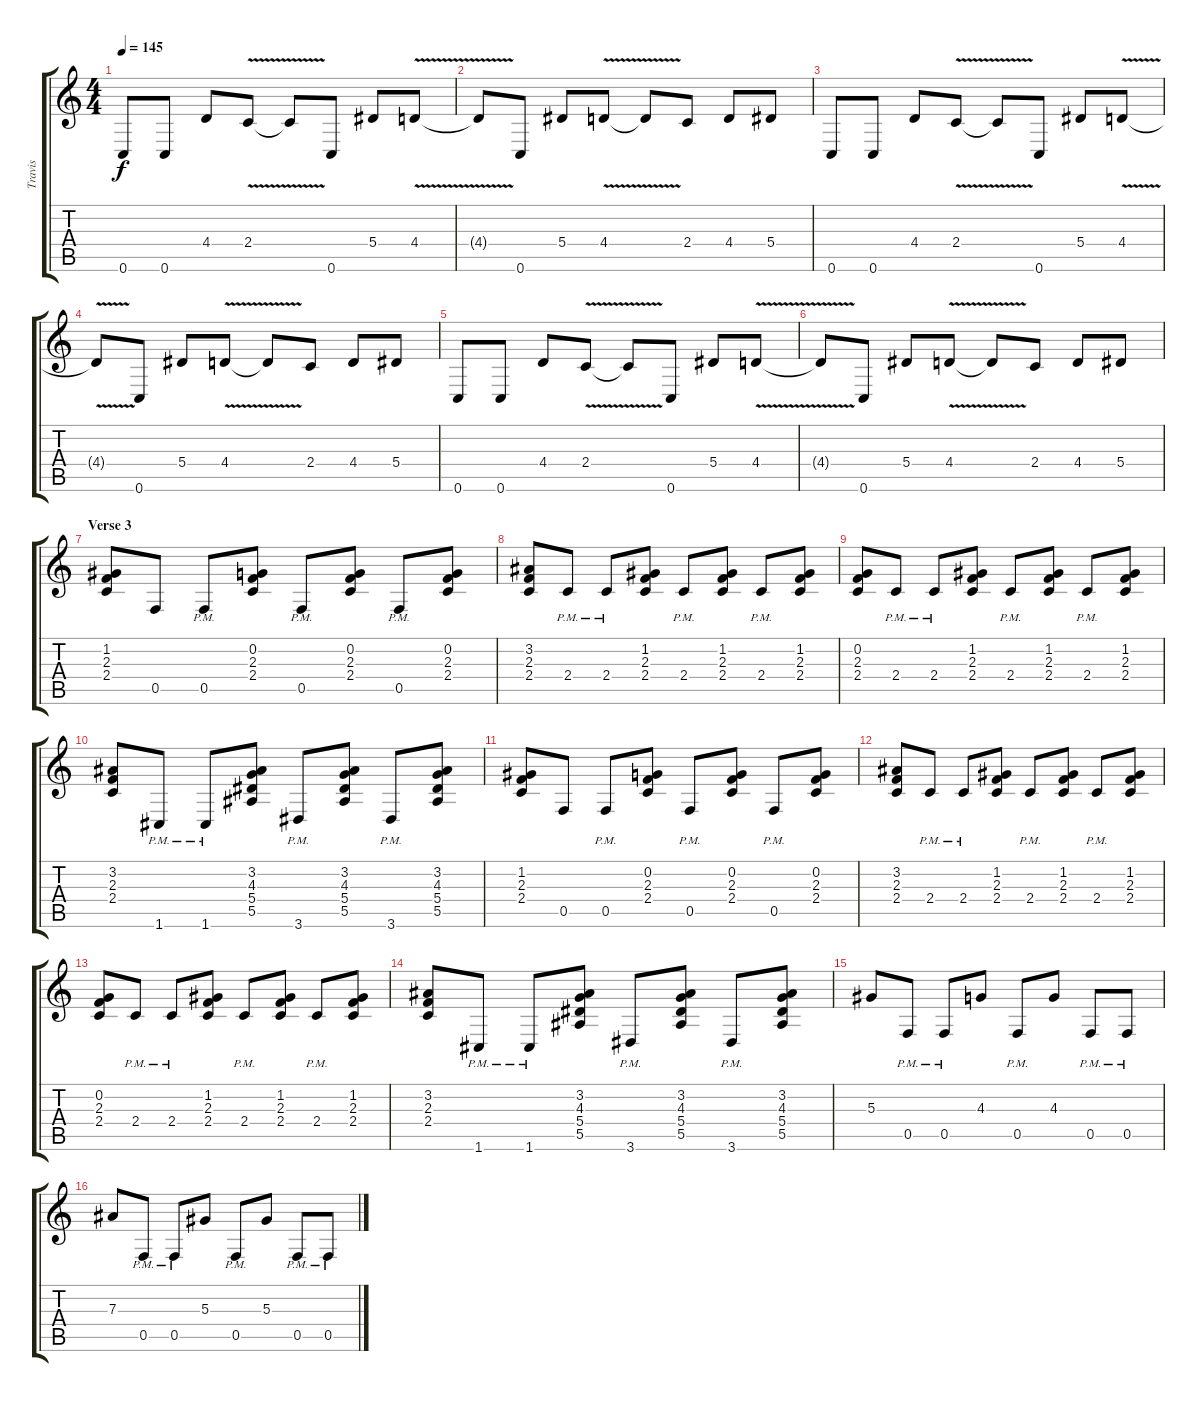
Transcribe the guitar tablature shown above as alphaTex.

\track ("Travis" "Travis") {instrument distortionguitar}
\staff {score tabs}
\tuning (C4 G3 Eb3 Bb2 F2 C2) {hide}
\ts (4 4)
\tempo 145
\clef g2
\ks c
0.6.8{dy f} 0.6.8 4.4.8 2.4{v}.8 2.4{t}.8 0.6.8 5.4.8 4.4{v}.8 |
4.4{t}.8 0.6.8 5.4.8 4.4{v}.8 4.4{t}.8 2.4.8 4.4.8 5.4.8 |
0.6.8 0.6.8 4.4.8 2.4{v}.8 2.4{t}.8 0.6.8 5.4.8 4.4{v}.8 |
4.4{t}.8 0.6.8 5.4.8 4.4{v}.8 4.4{t}.8 2.4.8 4.4.8 5.4.8 |
0.6.8 0.6.8 4.4.8 2.4{v}.8 2.4{t}.8 0.6.8 5.4.8 4.4{v}.8 |
4.4{t}.8 0.6.8 5.4.8 4.4{v}.8 4.4{t}.8 2.4.8 4.4.8 5.4.8 |
\section ("" "Verse 3")
(1.2 2.3 2.4).8 0.5.8 0.5{pm}.8 (0.2 2.3 2.4).8 0.5{pm}.8 (0.2 2.3 2.4).8 0.5{pm}.8 (0.2 2.3 2.4).8 |
(3.2 2.3 2.4).8 2.4{pm}.8 2.4{pm}.8 (1.2 2.3 2.4).8 2.4{pm}.8 (1.2 2.3 2.4).8 2.4{pm}.8 (1.2 2.3 2.4).8 |
(0.2 2.3 2.4).8 2.4{pm}.8 2.4{pm}.8 (1.2 2.3 2.4).8 2.4{pm}.8 (1.2 2.3 2.4).8 2.4{pm}.8 (1.2 2.3 2.4).8 |
(3.2 2.3 2.4).8 1.6{pm}.8 1.6{pm}.8 (3.2 4.3 5.4 5.5).8 3.6{pm}.8 (3.2 4.3 5.4 5.5).8 3.6{pm}.8 (3.2 4.3 5.4 5.5).8 |
(1.2 2.3 2.4).8 0.5.8 0.5{pm}.8 (0.2 2.3 2.4).8 0.5{pm}.8 (0.2 2.3 2.4).8 0.5{pm}.8 (0.2 2.3 2.4).8 |
(3.2 2.3 2.4).8 2.4{pm}.8 2.4{pm}.8 (1.2 2.3 2.4).8 2.4{pm}.8 (1.2 2.3 2.4).8 2.4{pm}.8 (1.2 2.3 2.4).8 |
(0.2 2.3 2.4).8 2.4{pm}.8 2.4{pm}.8 (1.2 2.3 2.4).8 2.4{pm}.8 (1.2 2.3 2.4).8 2.4{pm}.8 (1.2 2.3 2.4).8 |
(3.2 2.3 2.4).8 1.6{pm}.8 1.6{pm}.8 (3.2 4.3 5.4 5.5).8 3.6{pm}.8 (3.2 4.3 5.4 5.5).8 3.6{pm}.8 (3.2 4.3 5.4 5.5).8 |
5.3.8 0.5{pm}.8 0.5{pm}.8 4.3.8 0.5{pm}.8 4.3.8 0.5{pm}.8 0.5{pm}.8 |
7.3.8 0.5{pm}.8 0.5{pm}.8 5.3.8 0.5{pm}.8 5.3.8 0.5{pm}.8 0.5{pm}.8
